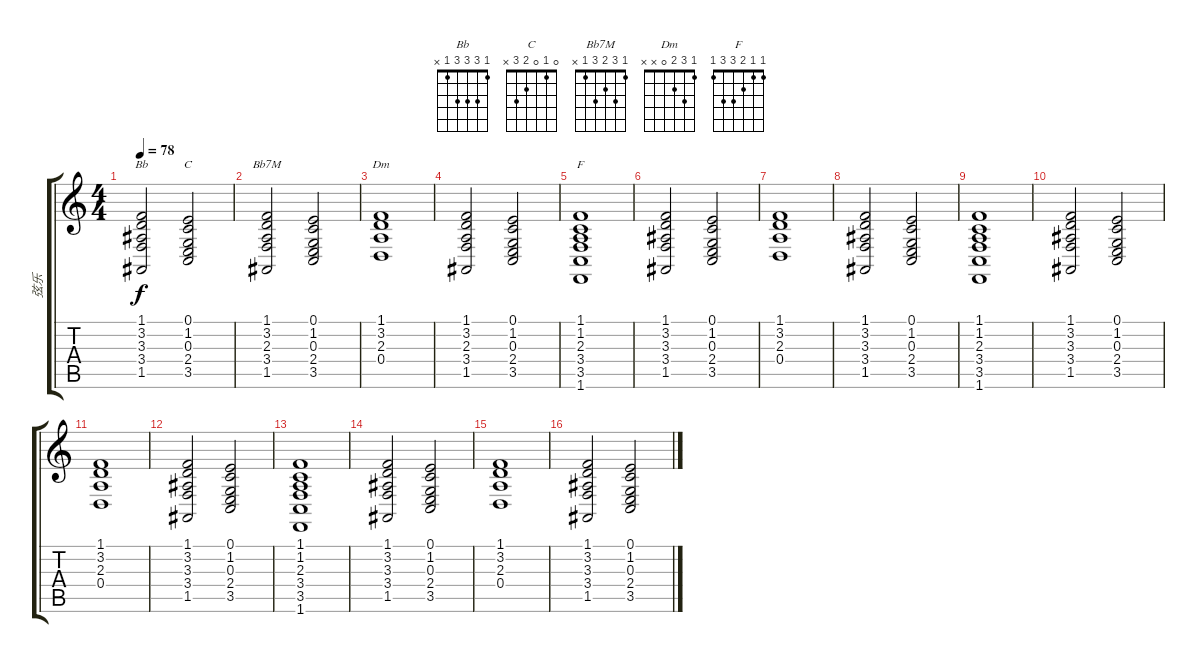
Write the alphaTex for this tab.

\track ("弦乐" "弦乐") {instrument stringensemble1}
\staff {score tabs}
\tuning (E4 B3 G3 D3 A2 E2) {hide}
\chord ("Bb" 1 3 3 3 1 x)
\chord ("C" 0 1 0 2 3 x)
\chord ("Bb7M" 1 3 2 3 1 x)
\chord ("Dm" 1 3 2 0 x x)
\chord ("F" 1 1 2 3 3 1)
\ts (4 4)
\tempo 78
\clef g2
\ks c
(1.1 3.2 3.3 3.4 1.5).2{ch "Bb" dy f instrument stringensemble1} (0.1 1.2 0.3 2.4 3.5).2{ch "C"} |
(1.1 3.2 2.3 3.4 1.5).2{ch "Bb7M"} (0.1 1.2 0.3 2.4 3.5).2 |
(1.1 3.2 2.3 0.4).1{ch "Dm"} |
(1.1 3.2 2.3 3.4 1.5).2 (0.1 1.2 0.3 2.4 3.5).2 |
(1.1 1.2 2.3 3.4 3.5 1.6).1{ch "F"} |
(1.1 3.2 3.3 3.4 1.5).2 (0.1 1.2 0.3 2.4 3.5).2 |
(1.1 3.2 2.3 0.4).1 |
(1.1 3.2 3.3 3.4 1.5).2 (0.1 1.2 0.3 2.4 3.5).2 |
(1.1 1.2 2.3 3.4 3.5 1.6).1 |
(1.1 3.2 3.3 3.4 1.5).2 (0.1 1.2 0.3 2.4 3.5).2 |
(1.1 3.2 2.3 0.4).1 |
(1.1 3.2 3.3 3.4 1.5).2 (0.1 1.2 0.3 2.4 3.5).2 |
(1.1 1.2 2.3 3.4 3.5 1.6).1 |
(1.1 3.2 3.3 3.4 1.5).2 (0.1 1.2 0.3 2.4 3.5).2 |
(1.1 3.2 2.3 0.4).1 |
(1.1 3.2 3.3 3.4 1.5).2 (0.1 1.2 0.3 2.4 3.5).2
